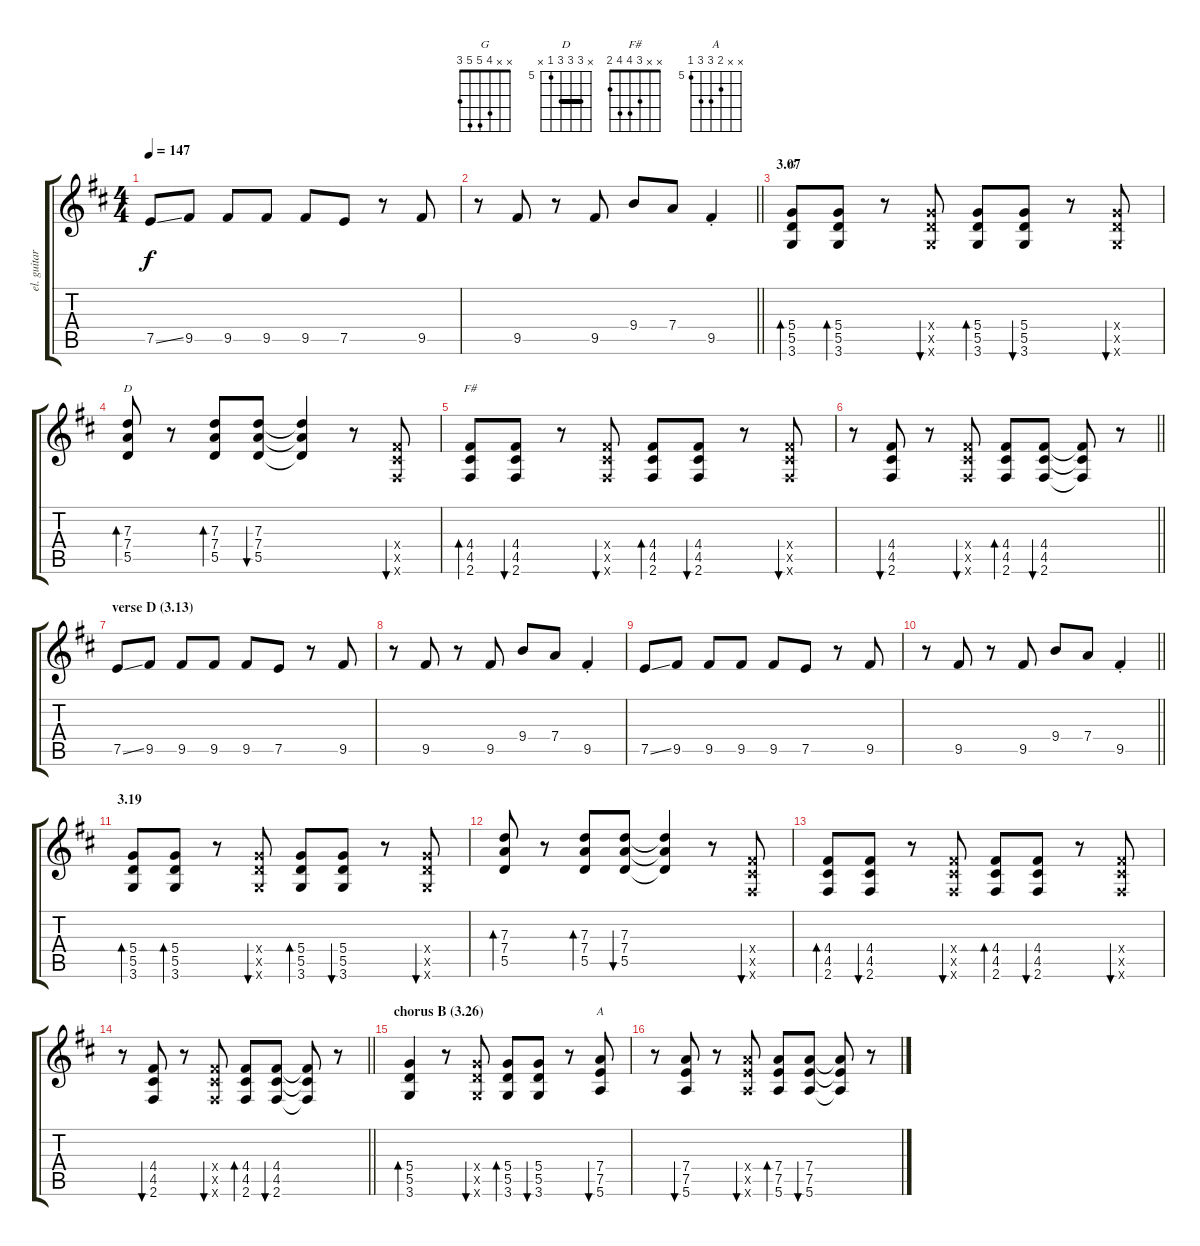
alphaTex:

\track ("el. guitar 2" "el. guitar") {instrument distortionguitar}
\staff {score tabs}
\tuning (E4 B3 G3 D3 A2 E2) {hide}
\chord ("G" x x 4 5 5 3)
\chord ("D" x 7 7 7 5 x) {firstfret 5 barre 7}
\chord ("F#" x x 3 4 4 2)
\chord ("A" x x 6 7 7 5) {firstfret 5}
\ts (4 4)
\tempo 147
\clef g2
\ks d
7.5{ss}.8{dy f} 9.5.8 9.5.8 9.5.8 9.5.8 7.5.8 r.8 9.5.8 |
\barLineRight lightlight
r.8 9.5.8 r.8 9.5.8 9.4.8 7.4.8 9.5{st}.4 |
\section ("" "3.07")
(5.4 5.5 3.6).8{bd 30 ch "G"} (5.4 5.5 3.6).8{bd 30} r.8 (5.4{x} 5.5{x} 3.6{x}).8{bu 30} (5.4 5.5 3.6).8{bd 30} (5.4 5.5 3.6).8{bu 30} r.8 (5.4{x} 5.5{x} 3.6{x}).8{bu 30} |
(7.3 7.4 5.5).8{bd 30 ch "D"} r.8 (7.3 7.4 5.5).8{bd 30} (7.3 7.4 5.5).8{bu 30} (7.3{t} 7.4{t} 5.5{t}).4 r.8 (4.4{x} 4.5{x} 2.6{x}).8{bu 30} |
(4.4 4.5 2.6).8{bd 30 ch "F#"} (4.4 4.5 2.6).8{bu 30} r.8 (4.4{x} 4.5{x} 2.6{x}).8{bu 30} (4.4 4.5 2.6).8{bd 30} (4.4 4.5 2.6).8{bu 30} r.8 (4.4{x} 4.5{x} 2.6{x}).8{bu 30} |
\barLineRight lightlight
r.8 (4.4 4.5 2.6).8{bu 30} r.8 (4.4{x} 4.5{x} 2.6{x}).8{bu 30} (4.4 4.5 2.6).8{bd 30} (4.4 4.5 2.6).8{bu 30} (4.4{t} 4.5{t} 2.6{t}).8 r.8 |
\section ("" "verse D (3.13)")
7.5{ss}.8 9.5.8 9.5.8 9.5.8 9.5.8 7.5.8 r.8 9.5.8 |
r.8 9.5.8 r.8 9.5.8 9.4.8 7.4.8 9.5{st}.4 |
7.5{ss}.8 9.5.8 9.5.8 9.5.8 9.5.8 7.5.8 r.8 9.5.8 |
\barLineRight lightlight
r.8 9.5.8 r.8 9.5.8 9.4.8 7.4.8 9.5{st}.4 |
\section ("" "3.19")
(5.4 5.5 3.6).8{bd 30} (5.4 5.5 3.6).8{bd 30} r.8 (5.4{x} 5.5{x} 3.6{x}).8{bu 30} (5.4 5.5 3.6).8{bd 30} (5.4 5.5 3.6).8{bu 30} r.8 (5.4{x} 5.5{x} 3.6{x}).8{bu 30} |
(7.3 7.4 5.5).8{bd 30} r.8 (7.3 7.4 5.5).8{bd 30} (7.3 7.4 5.5).8{bu 30} (7.3{t} 7.4{t} 5.5{t}).4 r.8 (4.4{x} 4.5{x} 2.6{x}).8{bu 30} |
(4.4 4.5 2.6).8{bd 30} (4.4 4.5 2.6).8{bu 30} r.8 (4.4{x} 4.5{x} 2.6{x}).8{bu 30} (4.4 4.5 2.6).8{bd 30} (4.4 4.5 2.6).8{bu 30} r.8 (4.4{x} 4.5{x} 2.6{x}).8{bu 30} |
\barLineRight lightlight
r.8 (4.4 4.5 2.6).8{bu 30} r.8 (4.4{x} 4.5{x} 2.6{x}).8{bu 30} (4.4 4.5 2.6).8{bd 30} (4.4 4.5 2.6).8{bu 30} (4.4{t} 4.5{t} 2.6{t}).8 r.8 |
\section ("" "chorus B (3.26)")
(5.4 5.5 3.6).4{bd 30} r.8 (5.4{x} 5.5{x} 3.6{x}).8{bu 30} (5.4 5.5 3.6).8{bd 30} (5.4 5.5 3.6).8{bu 30} r.8 (7.4 7.5 5.6).8{bu 30 ch "A"} |
r.8 (7.4 7.5 5.6).8{bu 30} r.8 (7.4{x} 7.5{x} 5.6{x}).8{bu 30} (7.4 7.5 5.6).8{bd 30} (7.4 7.5 5.6).8{bu 30} (7.4{t} 7.5{t} 5.6{t}).8 r.8
